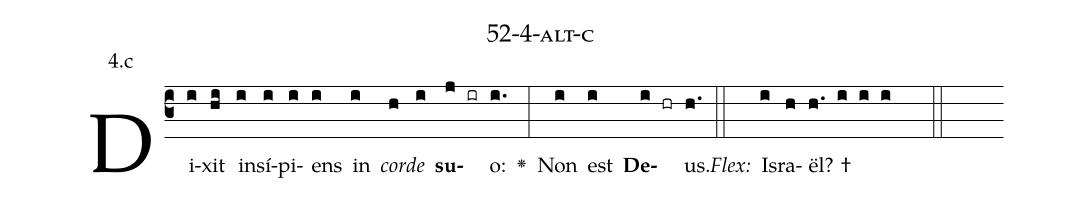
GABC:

name: 52-4-alt-c;
annotation: 4.c;
%%
(c3)Di(i)xit(hi) in(i)sí(i)pi(i)ens(i) in(i) <i>cor</i>(h)<i>de</i>(i) <b>su</b>(j ir)o:(i.) <v>\greheightstar</v>(:) Non(i) est(i) <b>De</b>(i hr)us.(h.) (::)
<i>Flex:</i>()  Is(i)ra(h)ël? †(h. i i i  ::)

%E(i) u(i) o(i) u(i) a(i) e.(h.) (::)
